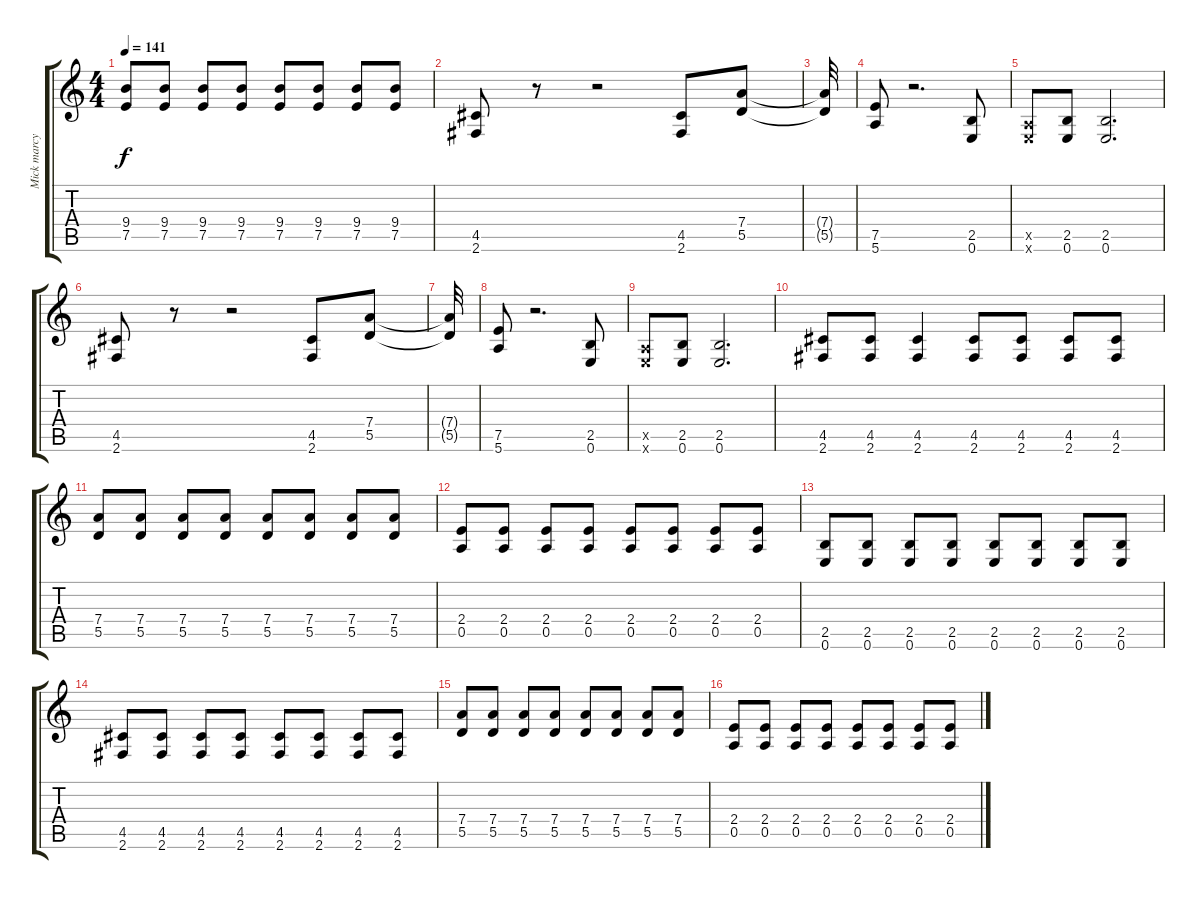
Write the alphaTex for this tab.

\track ("Mick marcy" "Mick marcy") {instrument distortionguitar}
\staff {score tabs}
\tuning (E4 B3 G3 D3 A2 E2) {hide}
\ts (4 4)
\tempo 141
\clef g2
\ks c
(9.4 7.5).8{dy f} (9.4 7.5).8 (9.4 7.5).8 (9.4 7.5).8 (9.4 7.5).8 (9.4 7.5).8 (9.4 7.5).8 (9.4 7.5).8 |
(4.5 2.6).8 r.8 r.2 (4.5 2.6).8 (7.4 5.5).8 |
(7.4{t} 5.5{t}).32 |
(7.5 5.6).8 r.2{d} (2.5 0.6).8 |
(0.5{x} 0.6{x}).8 (2.5 0.6).8 (2.5 0.6).2{d} |
(4.5 2.6).8 r.8 r.2 (4.5 2.6).8 (7.4 5.5).8 |
(7.4{t} 5.5{t}).32 |
(7.5 5.6).8 r.2{d} (2.5 0.6).8 |
(0.5{x} 0.6{x}).8 (2.5 0.6).8 (2.5 0.6).2{d} |
(4.5 2.6).8 (4.5 2.6).8 (4.5 2.6).4 (4.5 2.6).8 (4.5 2.6).8 (4.5 2.6).8 (4.5 2.6).8 |
(7.4 5.5).8 (7.4 5.5).8 (7.4 5.5).8 (7.4 5.5).8 (7.4 5.5).8 (7.4 5.5).8 (7.4 5.5).8 (7.4 5.5).8 |
(2.4 0.5).8 (2.4 0.5).8 (2.4 0.5).8 (2.4 0.5).8 (2.4 0.5).8 (2.4 0.5).8 (2.4 0.5).8 (2.4 0.5).8 |
(2.5 0.6).8 (2.5 0.6).8 (2.5 0.6).8 (2.5 0.6).8 (2.5 0.6).8 (2.5 0.6).8 (2.5 0.6).8 (2.5 0.6).8 |
(4.5 2.6).8 (4.5 2.6).8 (4.5 2.6).8 (4.5 2.6).8 (4.5 2.6).8 (4.5 2.6).8 (4.5 2.6).8 (4.5 2.6).8 |
(7.4 5.5).8 (7.4 5.5).8 (7.4 5.5).8 (7.4 5.5).8 (7.4 5.5).8 (7.4 5.5).8 (7.4 5.5).8 (7.4 5.5).8 |
(2.4 0.5).8 (2.4 0.5).8 (2.4 0.5).8 (2.4 0.5).8 (2.4 0.5).8 (2.4 0.5).8 (2.4 0.5).8 (2.4 0.5).8
